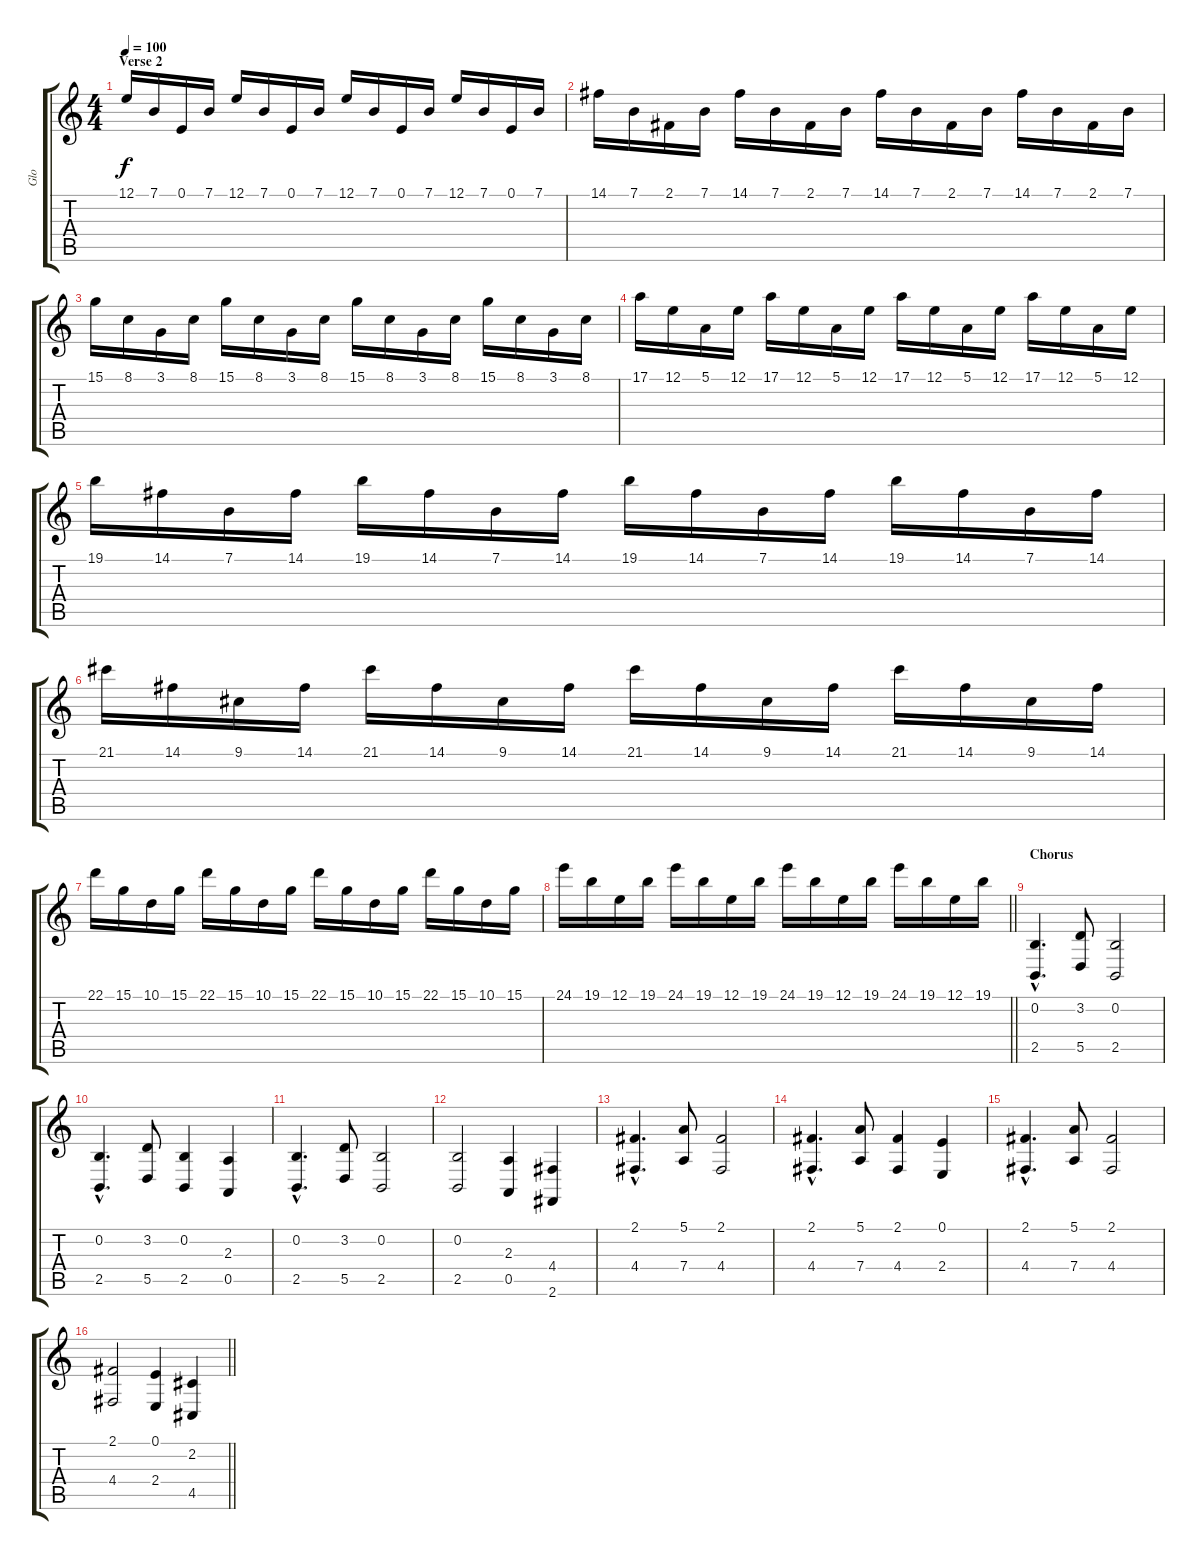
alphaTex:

\track ("Glo" "Glo") {instrument stringensemble1}
\staff {score tabs}
\tuning (E4 B3 G3 D3 A2 E2) {hide}
\ts (4 4)
\section ("" "Verse 2")
\tempo 100
\clef g2
\ks c
12.1.16{dy f} 7.1.16 0.1.16 7.1.16 12.1.16 7.1.16 0.1.16 7.1.16 12.1.16 7.1.16 0.1.16 7.1.16 12.1.16 7.1.16 0.1.16 7.1.16 |
14.1.16 7.1.16 2.1.16 7.1.16 14.1.16 7.1.16 2.1.16 7.1.16 14.1.16 7.1.16 2.1.16 7.1.16 14.1.16 7.1.16 2.1.16 7.1.16 |
15.1.16 8.1.16 3.1.16 8.1.16 15.1.16 8.1.16 3.1.16 8.1.16 15.1.16 8.1.16 3.1.16 8.1.16 15.1.16 8.1.16 3.1.16 8.1.16 |
17.1.16 12.1.16 5.1.16 12.1.16 17.1.16 12.1.16 5.1.16 12.1.16 17.1.16 12.1.16 5.1.16 12.1.16 17.1.16 12.1.16 5.1.16 12.1.16 |
19.1.16 14.1.16 7.1.16 14.1.16 19.1.16 14.1.16 7.1.16 14.1.16 19.1.16 14.1.16 7.1.16 14.1.16 19.1.16 14.1.16 7.1.16 14.1.16 |
21.1.16 14.1.16 9.1.16 14.1.16 21.1.16 14.1.16 9.1.16 14.1.16 21.1.16 14.1.16 9.1.16 14.1.16 21.1.16 14.1.16 9.1.16 14.1.16 |
22.1.16 15.1.16 10.1.16 15.1.16 22.1.16 15.1.16 10.1.16 15.1.16 22.1.16 15.1.16 10.1.16 15.1.16 22.1.16 15.1.16 10.1.16 15.1.16 |
\barLineRight lightlight
24.1.16 19.1.16 12.1.16 19.1.16 24.1.16 19.1.16 12.1.16 19.1.16 24.1.16 19.1.16 12.1.16 19.1.16 24.1.16 19.1.16 12.1.16 19.1.16 |
\section ("" "Chorus")
(0.2{hac} 2.5{hac}).4{d} (3.2 5.5).8 (0.2 2.5).2 |
(0.2{hac} 2.5{hac}).4{d} (3.2 5.5).8 (0.2 2.5).4 (2.3 0.5).4 |
(0.2{hac} 2.5{hac}).4{d} (3.2 5.5).8 (0.2 2.5).2 |
(0.2 2.5).2 (2.3 0.5).4 (4.4 2.6).4 |
(2.1{hac} 4.4{hac}).4{d} (5.1 7.4).8 (2.1 4.4).2 |
(2.1{hac} 4.4{hac}).4{d} (5.1 7.4).8 (2.1 4.4).4 (0.1 2.4).4 |
(2.1{hac} 4.4{hac}).4{d} (5.1 7.4).8 (2.1 4.4).2 |
\barLineRight lightlight
(2.1 4.4).2 (0.1 2.4).4 (2.2 4.5).4
